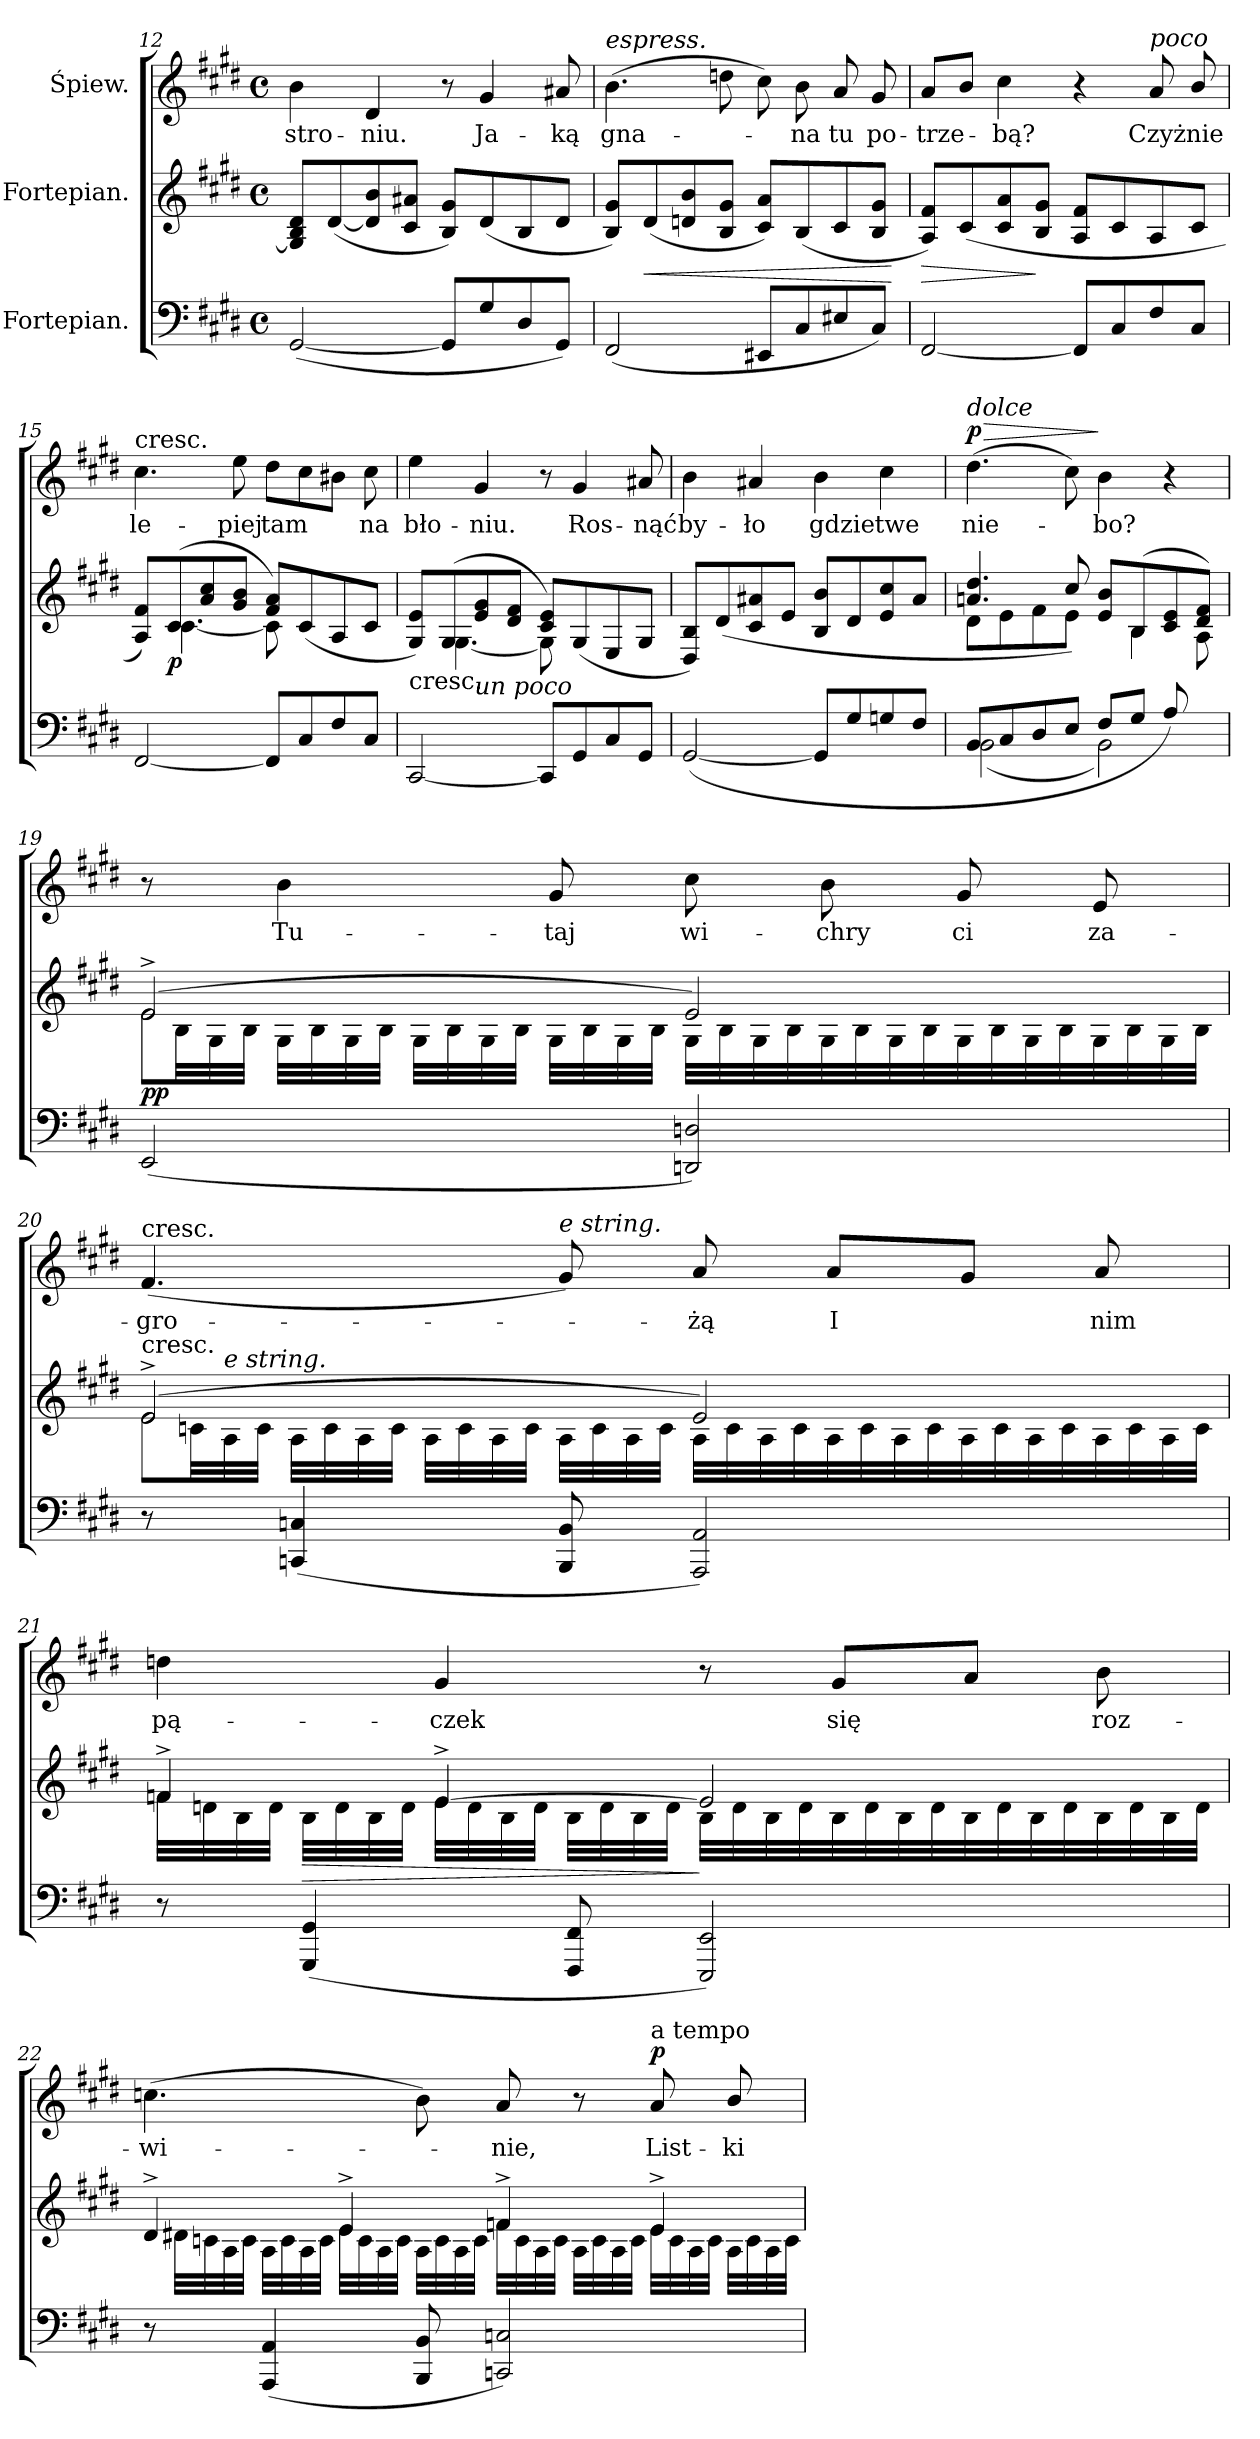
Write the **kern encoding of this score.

**kern	**kern	**dynam	**kern	**text	**dynam
*part3	*part2	*part2	*part1	*part1	*part1
*staff3	*staff2	*staff2	*staff1	*staff1	*staff1
*I"Fortepian.	*I"Fortepian.	*	*I"Śpiew.	*	*
*clefF4	*clefG2	*	*clefG2	*	*
*k[f#c#g#d#]	*k[f#c#g#d#]	*	*k[f#c#g#d#]	*	*
*E:	*E:	*	*E:	*	*
*M4/4	*M4/4	*	*M4/4	*	*
*met(c)	*met(c)	*	*met(c)	*	*
=12	=12	=12	=12	=12	=12
([2GG#/	8G#]/ 8B/ 8d#/L	.	4b\	-stro-	.
.	([8d#/	.	.	.	.
.	8d#]/ 8b/	.	4d#/	-niu.	.
.	8c#/ 8a#X/J	.	.	.	.
8GG#/L]	8B/ 8g#/L)	.	8r	.	.
8G#/	(8d#/	.	4g#/	Ja-	.
8D#/	8B/	.	.	.	.
8GG#/J)	8d#/J	.	8a#X/	-ką	.
=13	=13	=13	=13	=13	=13
!	!	!	!LO:TX:a:i:t=espress.	!	!
(2FF#/	8B/ 8g#/L)	.	(4.b\	gna-	.
!	!	!LO:HP:b	!	!	!
.	(8d#/	<	.	.	.
.	8dn/ 8b/	.	.	.	.
.	8B/ 8g#/J	.	8ddn\	.	.
8EE#X/L	8c#/ 8a/L)	.	8cc#\)	.	.
8C#/	(8B/	.	8b\	-na	.
8E#X/	8c#/	.	8a/	tu	.
8C#/J)	8B/ 8g#/J	.	8g#/	po-	.
.	.	[	.	.	.
=14	=14	=14	=14	=14	=14
!	!	!LO:HP:b	!	!	!
[2FF#/	8A/ 8f#/L)	>	8a/L	-trze-	.
.	(8c#/	.	8b/J	.	.
.	8c#/ 8a/	.	4cc#\	-bą?	.
.	8B/ 8g#/J	]	.	.	.
8FF#/L]	8A/ 8f#/L	.	4r	.	.
8C#/	8c#/	.	.	.	.
!	!	!	!LO:TX:a:i:t=poco	!	!
8F#/	8A/	.	8a/	Czyż	.
8C#/J	8c#/J	.	8b/	nie	.
=15	=15	=15	=15	=15	=15
*	*^	*	*	*	*
!	!	!	!	!LO:TX:a:t=cresc.	!	!
[2FF#/	8A/ 8f#/L)	8ryy	.	4.cc#\	le-	.
!	!	!	!LO:DY:b	!	!	!
.	(8c#/	[4.c#\	p	.	.	.
.	8a/ 8cc#/	.	.	.	.	.
.	8g#/ 8b/J	.	.	8ee\	-piej	.
8FF#/L]	8f#/ 8a/L)	8c#\]	.	8dd#\L	tam	.
8C#/	(8c#/	8ryy	.	8cc#\	.	.
8F#/	8A/	4ryy	.	8b#X\J	.	.
8C#/J	8c#/J	.	.	8cc#\	na	.
=16	=16	=16	=16	=16	=16	=16
!	!LO:TX:b:t=cresc.	!	!	!	!	!
[2CC#/	8G#/ 8e/L)	8ryy	.	4ee\	bło-	.
.	(8G#/	[4.G#\	.	.	.	.
!	!LO:TX:b:i:t=un poco	!	!	!	!	!
.	8e/ 8g#/	.	.	4g#/	-niu.	.
.	8d#/ 8f#/J	.	.	.	.	.
8CC#/L]	8c#/ 8e/L)	8G#\]	.	8r	.	.
8GG#/	(8G#/	8ryy	.	4g#/	Ros-	.
8C#/	8E/	4ryy	.	.	.	.
8GG#/J	8G#/J	.	.	8a#X/	-nąć	.
*	*v	*v	*	*	*	*
=17	=17	=17	=17	=17	=17
(>[2GG#/	8D#/ 8B/L)	.	4b\	by-	.
.	(>8d#/	.	.	.	.
.	8c#/ 8a#X/	.	4a#X/	-ło	.
.	8e/J	.	.	.	.
8GG#/L]	8B/ 8b/L	.	4b\	gdzie	.
8G#/	8d#/	.	.	.	.
8Gn/	8e/ 8cc#/	.	4cc#\	twe	.
8F#/J	8a#/J	.	.	.	.
=18	=18	=18	=18	=18	=18
!	!	!	!LO:TX:a:i:t=dolce	!	!
!LO:N:vis=2	!	!	!	!	!LO:HP:a
*^	*^	*	*	*	*
!	!	!	!	!	!	!	!LO:DY:n=1:a
8BB/	(2BB\	4.an/ 4.dd#/	8d#\L	.	(4.dd#\	nie-	> p
8C#/	.	.	8e\	.	.	.	.
8D#/	.	.	8f#\	.	.	.	.
8E/J	.	8cc#/)	8e\J	.	8cc#\)	.	.
8F#/L	2BB\)	8e/ 8b/L	8ryy	.	4b\	-bo?	]
8G#/J	.	(8B/	4B\	.	.	.	.
8A/)	.	8c#/ 8e/	.	.	4r	.	.
8ryy	.	8d#/ 8f#/J)	8A\	.	.	.	.
*v	*v	*	*	*	*	*	*
=19	=19	=19	=19	=19	=19	=19
!	!	!LO:N:vis=2	!LO:DY:b	!	!	!
(2EE/	(2e^/	32e\	pp	8r	.	.
.	.	32B\	.	.	.	.
.	.	32G#\	.	.	.	.
.	.	32B\JJJ	.	.	.	.
.	.	32G#\LLL	.	4b\	Tu-	.
.	.	32B\	.	.	.	.
.	.	32G#\	.	.	.	.
.	.	32B\JJJ	.	.	.	.
.	.	32G#\LLL	.	.	.	.
.	.	32B\	.	.	.	.
.	.	32G#\	.	.	.	.
.	.	32B\JJJ	.	.	.	.
.	.	32G#\LLL	.	8g#/	-taj	.
.	.	32B\	.	.	.	.
.	.	32G#\	.	.	.	.
.	.	32B\JJJ	.	.	.	.
*	*tremolo	*	*	*	*	*
2DDn/ 2Dn/)	2e/)	32G#\LLL	.	8cc#\	wi-	.
.	.	32B\	.	.	.	.
.	.	32G#\	.	.	.	.
.	.	32B\	.	.	.	.
.	.	32G#\	.	8b\	-chry	.
.	.	32B\	.	.	.	.
.	.	32G#\	.	.	.	.
.	.	32B\	.	.	.	.
.	.	32G#\	.	8g#/	ci	.
.	.	32B\	.	.	.	.
.	.	32G#\	.	.	.	.
.	.	32B\	.	.	.	.
.	.	32G#\	.	8e/	za-	.
.	.	32B\	.	.	.	.
.	.	32G#\	.	.	.	.
.	.	32B\JJJ	.	.	.	.
*	*Xtremolo	*	*	*	*	*
=20	=20	=20	=20	=20	=20	=20
!	!	!	!	!LO:TX:a:t=cresc.	!	!
!	!LO:TX:a:t=cresc.	!	!	!	!	!
!	!	!LO:N:vis=2	!	!	!	!
8r	(2e^/	32e\	.	(4.f#/	-gro-	.
.	.	32cn\	.	.	.	.
!	!	!LO:TX:a:i:t=e string.	!	!	!	!
.	.	32A\	.	.	.	.
.	.	32c\JJJ	.	.	.	.
(4CCn/ 4Cn/	.	32A\LLL	.	.	.	.
.	.	32c\	.	.	.	.
.	.	32A\	.	.	.	.
.	.	32c\JJJ	.	.	.	.
.	.	32A\LLL	.	.	.	.
.	.	32c\	.	.	.	.
.	.	32A\	.	.	.	.
.	.	32c\JJJ	.	.	.	.
!	!	!	!	!LO:TX:a:i:t=e string.	!	!
8BBB/ 8BB/	.	32A\LLL	.	8g#/)	.	.
.	.	32c\	.	.	.	.
.	.	32A\	.	.	.	.
.	.	32c\JJJ	.	.	.	.
*	*tremolo	*	*	*	*	*
2AAA/ 2AA/)	2e/)	32A\LLL	.	8a/	-żą	.
.	.	32c\	.	.	.	.
.	.	32A\	.	.	.	.
.	.	32c\	.	.	.	.
.	.	32A\	.	8a/L	I	.
.	.	32c\	.	.	.	.
.	.	32A\	.	.	.	.
.	.	32c\	.	.	.	.
.	.	32A\	.	8g#/J	.	.
.	.	32c\	.	.	.	.
.	.	32A\	.	.	.	.
.	.	32c\	.	.	.	.
.	.	32A\	.	8a/	nim	.
.	.	32c\	.	.	.	.
.	.	32A\	.	.	.	.
.	.	32c\JJJ	.	.	.	.
*	*Xtremolo	*	*	*	*	*
=21	=21	=21	=21	=21	=21	=21
8r	4fn^/	32f\LLL	.	4ddn\	pą-	.
.	.	32dn\	.	.	.	.
.	.	32B\	.	.	.	.
.	.	32d\JJJ	.	.	.	.
!	!	!	!LO:HP:b	!	!	!
(4GGG#/ 4GG#/	.	32B\LLL	>	.	.	.
.	.	32d\	.	.	.	.
.	.	32B\	.	.	.	.
.	.	32d\JJJ	.	.	.	.
.	[4e^/	32e\LLL	.	4g#/	-czek	.
.	.	32d\	.	.	.	.
.	.	32B\	.	.	.	.
.	.	32d\JJJ	.	.	.	.
8FFF#/ 8FF#/	.	32B\LLL	.	.	.	.
.	.	32d\	.	.	.	.
.	.	32B\	.	.	.	.
.	.	32d\JJJ	.	.	.	.
*	*tremolo	*	*	*	*	*
2EEE/ 2EE/)	2e/]	32B\LLL	]	8r	.	.
.	.	32d\	.	.	.	.
.	.	32B\	.	.	.	.
.	.	32d\	.	.	.	.
.	.	32B\	.	8g#/L	się	.
.	.	32d\	.	.	.	.
.	.	32B\	.	.	.	.
.	.	32d\	.	.	.	.
.	.	32B\	.	8a/J	.	.
.	.	32d\	.	.	.	.
.	.	32B\	.	.	.	.
.	.	32d\	.	.	.	.
.	.	32B\	.	8b\	roz-	.
.	.	32d\	.	.	.	.
.	.	32B\	.	.	.	.
.	.	32d\JJJ	.	.	.	.
*	*Xtremolo	*	*	*	*	*
=22	=22	=22	=22	=22	=22	=22
8r	4d#^/	32d#X\LLL	.	(4.ccn\	-wi-	.
.	.	32cn\	.	.	.	.
.	.	32A\	.	.	.	.
.	.	32c\JJJ	.	.	.	.
(4AAA/ 4AA/	.	32A\LLL	.	.	.	.
.	.	32c\	.	.	.	.
.	.	32A\	.	.	.	.
.	.	32c\JJJ	.	.	.	.
.	4e^/	32e\LLL	.	.	.	.
.	.	32c\	.	.	.	.
.	.	32A\	.	.	.	.
.	.	32c\JJJ	.	.	.	.
8BBB/ 8BB/	.	32A\LLL	.	8b\)	.	.
.	.	32c\	.	.	.	.
.	.	32A\	.	.	.	.
.	.	32c\JJJ	.	.	.	.
2CCn/ 2Cn/)	4fn^/	32f\LLL	.	8a/	-nie,	.
.	.	32c\	.	.	.	.
.	.	32A\	.	.	.	.
.	.	32c\JJJ	.	.	.	.
.	.	32A\LLL	.	8r	.	.
.	.	32c\	.	.	.	.
.	.	32A\	.	.	.	.
.	.	32c\JJJ	.	.	.	.
!	!	!	!	!LO:TX:a:t=a tempo	!	!
!	!	!	!	!	!	!LO:DY:a
.	4e^/	32e\LLL	.	8a/	List-	p
.	.	32c\	.	.	.	.
.	.	32A\	.	.	.	.
.	.	32c\JJJ	.	.	.	.
.	.	32A\LLL	.	8b/	-ki	.
.	.	32c\	.	.	.	.
.	.	32A\	.	.	.	.
.	.	32c\JJJ	.	.	.	.
*	*v	*v	*	*	*	*
=	=	=	=	=	=
*-	*-	*-	*-	*-	*-
